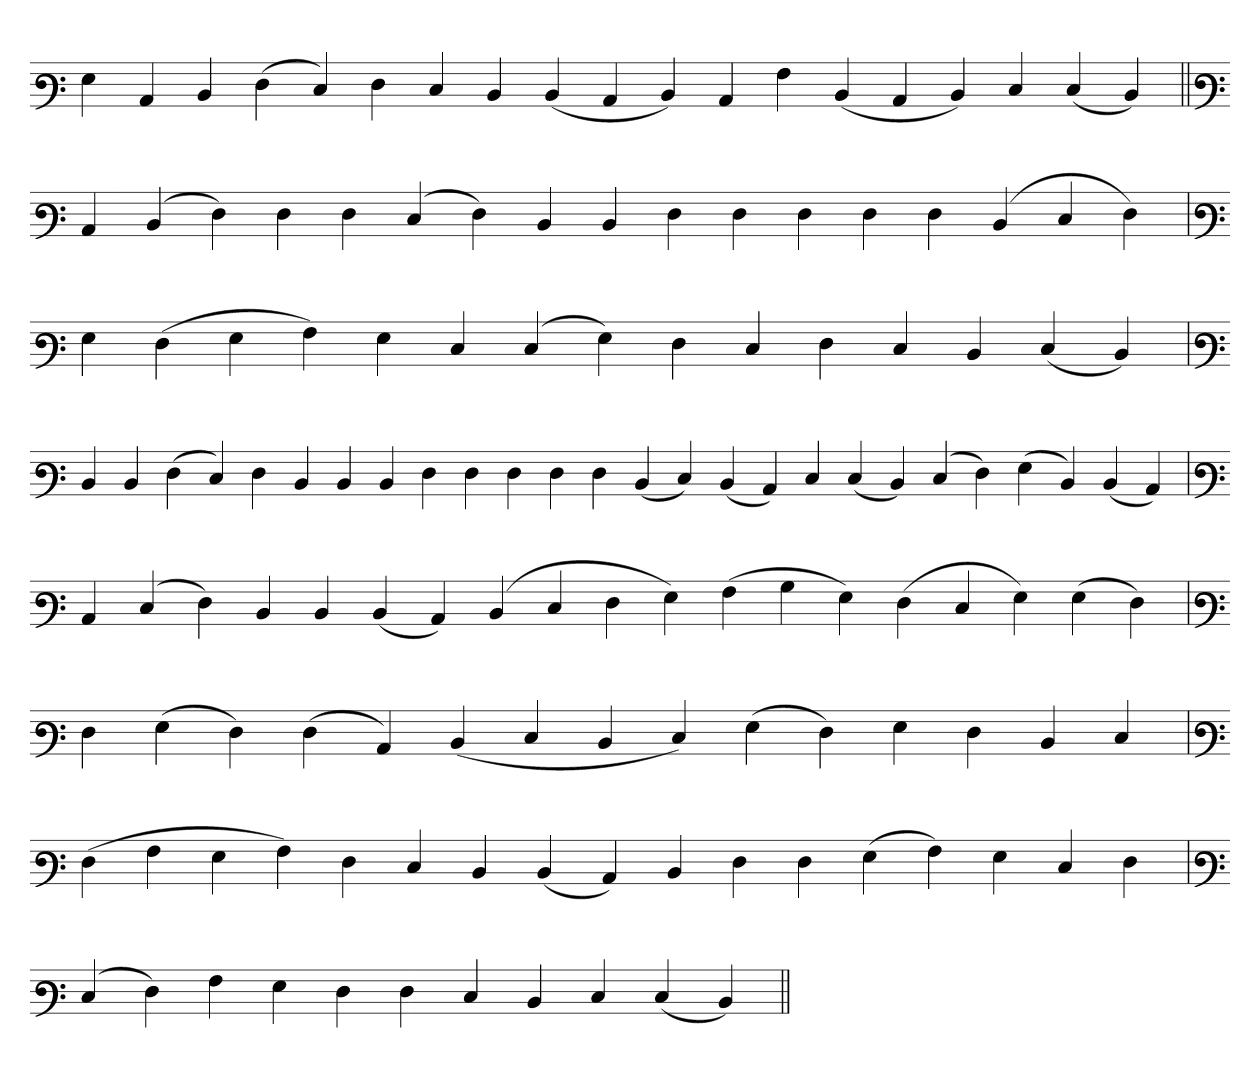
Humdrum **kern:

**kern
*part1
*staff1
*clefF3
=
4G
4C
4D
(4F
4E)
4F
4E
4D
(4D
4C
4D)
4C
4A
(4D
4C
4D)
4E
(4E
4D)
=||
*clefF3
4C
(4D
4F)
4F
4F
(4E
4F)
4D
4D
4F
4F
4F
4F
4F
(4D
4E
4F)
=`
*clefF3
4G
(4F
4G
4A)
4G
4E
(4E
4G)
4F
4E
4F
4E
4D
(4E
4D)
='
*clefF3
4D
4D
(4F
4E)
4F
4D
4D
4D
4F
4F
4F
4F
4F
(4D
4E)
(4D
4C)
4E
(4E
4D)
(4E
4F)
(4G
4D)
(4D
4C)
=
*clefF3
4C
(4E
4F)
4D
4D
(4D
4C)
(4D
4E
4F
4G)
(4A
4B
4G)
(4F
4E
4G)
(4G
4F)
='
*clefF3
4F
(4G
4F)
(4F
4C)
(4D
4E
4D
4E)
(4G
4F)
4G
4F
4D
4E
=`
*clefF3
(4F
4A
4G
4A)
4F
4E
4D
(4D
4C)
4D
4F
4F
(4G
4A)
4G
4E
4F
=`
*clefF3
(4E
4F)
4A
4G
4F
4F
4E
4D
4E
(4E
4D)
=||
*-
